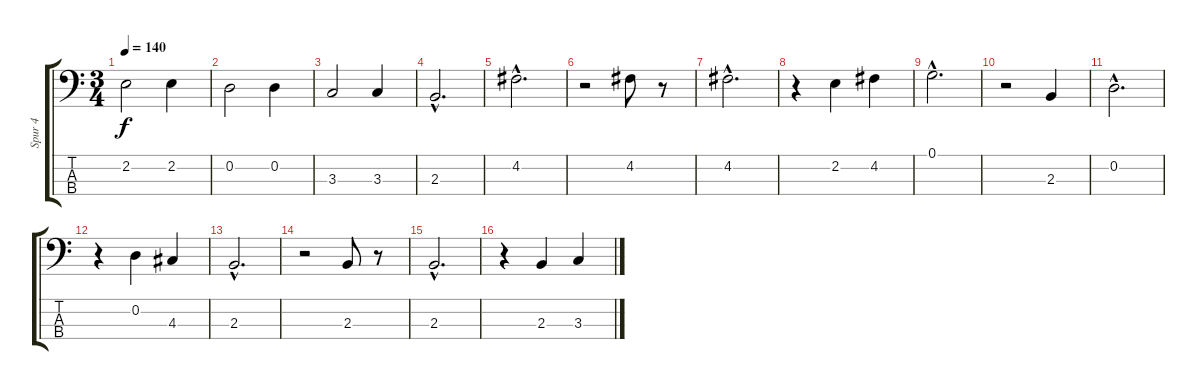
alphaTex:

\track ("Spur 4" "Spur 4") {instrument acousticbass}
\staff {score tabs}
\tuning (G2 D2 A1 E1) {hide}
\ts (3 4)
\tempo 140
\clef f4
\ks c
2.2.2{dy f} 2.2.4 |
0.2.2 0.2.4 |
3.3.2 3.3.4 |
2.3{hac}.2{d} |
4.2{hac}.2{d} |
r.2 4.2.8 r.8 |
4.2{hac}.2{d} |
r.4 2.2.4 4.2.4 |
0.1{hac}.2{d} |
r.2 2.3.4 |
0.2{hac}.2{d} |
r.4 0.2.4 4.3.4 |
2.3{hac}.2{d} |
r.2 2.3.8 r.8 |
2.3{hac}.2{d} |
r.4 2.3.4 3.3.4
